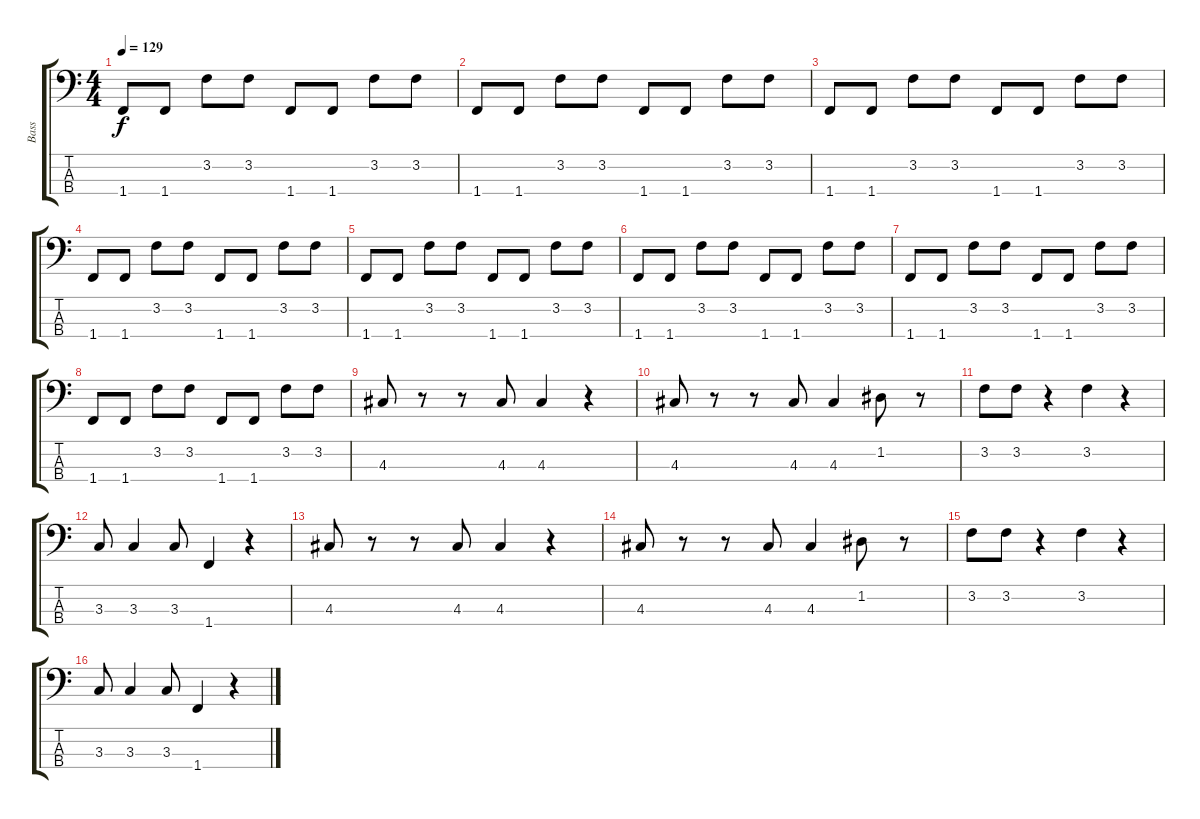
\track ("Bass" "Bass") {instrument electricbasspick}
\staff {score tabs}
\tuning (G2 D2 A1 E1) {hide}
\ts (4 4)
\tempo 129
\clef f4
\ks c
1.4.8{dy f instrument electricbasspick} 1.4.8 3.2.8 3.2.8 1.4.8 1.4.8 3.2.8 3.2.8 |
1.4.8 1.4.8 3.2.8 3.2.8 1.4.8 1.4.8 3.2.8 3.2.8 |
1.4.8 1.4.8 3.2.8 3.2.8 1.4.8 1.4.8 3.2.8 3.2.8 |
1.4.8 1.4.8 3.2.8 3.2.8 1.4.8 1.4.8 3.2.8 3.2.8 |
1.4.8 1.4.8 3.2.8 3.2.8 1.4.8 1.4.8 3.2.8 3.2.8 |
1.4.8 1.4.8 3.2.8 3.2.8 1.4.8 1.4.8 3.2.8 3.2.8 |
1.4.8 1.4.8 3.2.8 3.2.8 1.4.8 1.4.8 3.2.8 3.2.8 |
1.4.8 1.4.8 3.2.8 3.2.8 1.4.8 1.4.8 3.2.8 3.2.8 |
4.3.8 r.8 r.8 4.3.8 4.3.4 r.4 |
4.3.8 r.8 r.8 4.3.8 4.3.4 1.2.8 r.8 |
3.2.8 3.2.8 r.4 3.2.4 r.4 |
3.3.8 3.3.4 3.3.8 1.4.4 r.4 |
4.3.8 r.8 r.8 4.3.8 4.3.4 r.4 |
4.3.8 r.8 r.8 4.3.8 4.3.4 1.2.8 r.8 |
3.2.8 3.2.8 r.4 3.2.4 r.4 |
3.3.8 3.3.4 3.3.8 1.4.4 r.4
